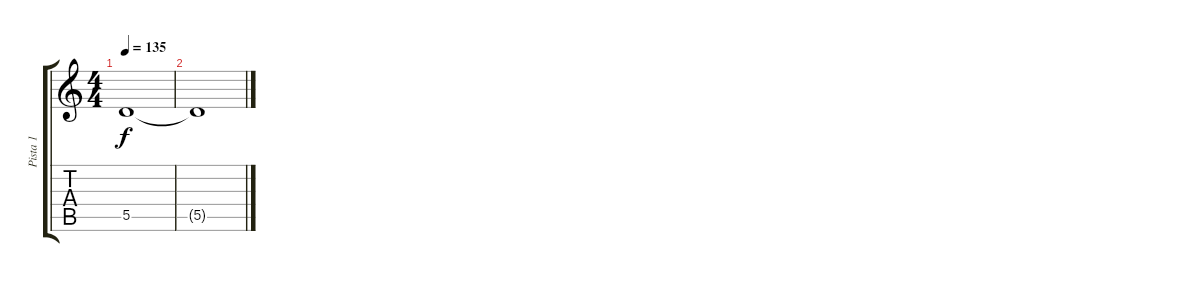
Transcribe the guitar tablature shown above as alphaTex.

\track ("Pista 1" "Pista 1") {instrument distortionguitar}
\staff {score tabs}
\tuning (E4 B3 G3 D3 A2 E2) {hide}
\ts (4 4)
\tempo 135
\clef g2
\ks c
5.5{t}.1{dy f} |
5.5{t}.1
